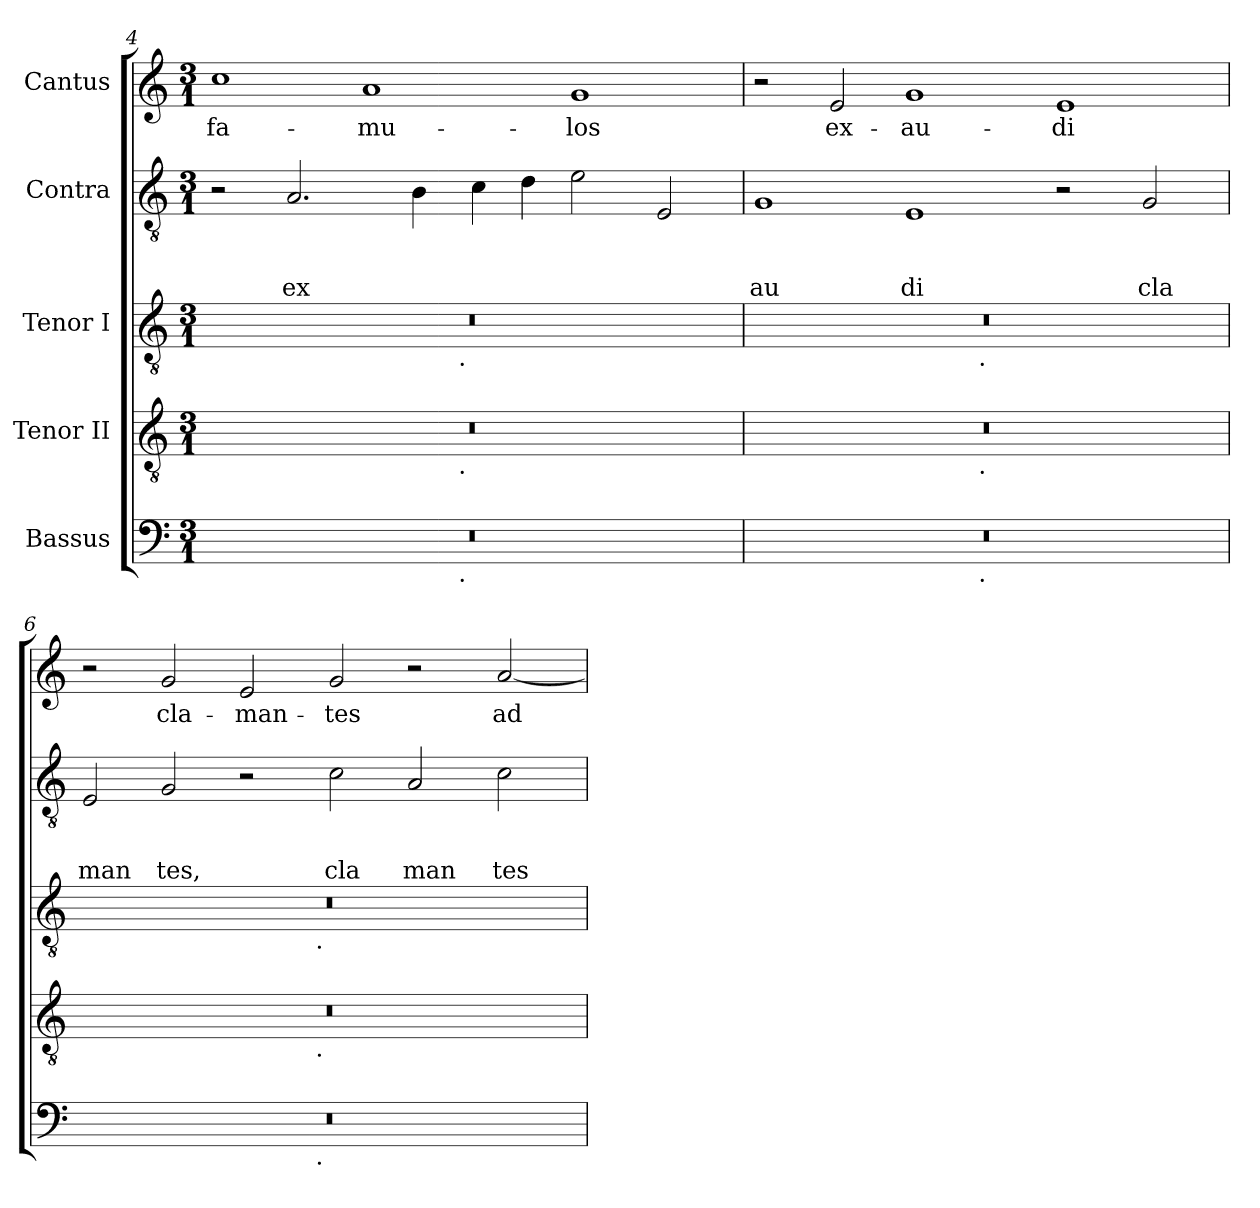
**kern	**kern	**kern	**kern	**text	**text	**text	**kern	**text
*part5	*part4	*part3	*part2	*part2	*part2	*part2	*part1	*part1
*staff5	*staff4	*staff3	*staff2	*staff2	*staff2	*staff2	*staff1	*staff1
*I"Bassus	*I"Tenor II	*I"Tenor I	*I"Contra	*	*	*	*I"Cantus	*
*clefF4	*clefGv2	*clefGv2	*clefGv2	*	*	*	*clefG2	*
*k[]	*k[]	*k[]	*k[]	*	*	*	*k[]	*
*C:	*C:	*C:	*C:	*	*	*	*C:	*
*M3/1	*M3/1	*M3/1	*M3/1	*	*	*	*M3/1	*
=4	=4	=4	=4	=4	=4	=4	=4	=4
!	!	!	!	!	!	!	!	!LO:LY:b
*^	*^	*^	*	*	*	*	*	*
0.r	1ryy	0.r	1ryy	0.r	1ryy	2r	.	.	.	1cc	fa-
!	!	!	!	!	!	!	!	!	!LO:LY:b	!	!
.	.	.	.	.	.	2.A/	.	.	ex	.	.
!	!	!	!	!	!	!	!	!	!	!	!LO:LY:b
.	4...ryy	.	4...ryy	.	4...ryy	.	.	.	.	1a	-mu-
.	.	.	.	.	.	4B\	.	.	.	.	.
!	!	!	!	!	!LO:TX:b:t=.	!	!	!	!	!	!
!	!	!	!LO:TX:b:t=.	!	!	!	!	!	!	!	!
!	!LO:TX:b:t=.	!	!	!	!	!	!	!	!	!	!
.	1ryy	.	1ryy	.	1ryy	.	.	.	.	.	.
.	.	.	.	.	.	4c\	.	.	.	.	.
.	.	.	.	.	.	4d\	.	.	.	.	.
!	!	!	!	!	!	!	!	!	!	!	!LO:LY:b
.	.	.	.	.	.	2e\	.	.	.	1g	-los
.	2ryy	.	2ryy	.	2ryy	.	.	.	.	.	.
.	.	.	.	.	.	2E/	.	.	.	.	.
.	32ryy	.	32ryy	.	32ryy	.	.	.	.	.	.
=5	=5	=5	=5	=5	=5	=5	=5	=5	=5	=5	=5
!	!	!	!	!	!	!	!	!	!LO:LY:b	!	!
0.r	1ryy	0.r	1ryy	0.r	1ryy	1G	.	.	au	2r	.
!	!	!	!	!	!	!	!	!	!	!	!LO:LY:b
.	.	.	.	.	.	.	.	.	.	2e/	ex-
!	!	!	!	!	!	!	!	!	!LO:LY:b	!	!LO:LY:b
.	4...ryy	.	4...ryy	.	4...ryy	1E	.	.	di	1g	-au-
!	!	!	!	!	!LO:TX:b:t=.	!	!	!	!	!	!
!	!	!	!LO:TX:b:t=.	!	!	!	!	!	!	!	!
!	!LO:TX:b:t=.	!	!	!	!	!	!	!	!	!	!
.	1ryy	.	1ryy	.	1ryy	.	.	.	.	.	.
!	!	!	!	!	!	!	!	!	!	!	!LO:LY:b
.	.	.	.	.	.	2r	.	.	.	1e	-di
.	2ryy	.	2ryy	.	2ryy	.	.	.	.	.	.
!	!	!	!	!	!	!	!	!	!LO:LY:b	!	!
.	.	.	.	.	.	2G/	.	.	cla	.	.
.	32ryy	.	32ryy	.	32ryy	.	.	.	.	.	.
!!LO:LB:g=z
=6	=6	=6	=6	=6	=6	=6	=6	=6	=6	=6	=6
!	!	!	!	!	!	!	!	!	!LO:LY:b	!	!
0.r	1ryy	0.r	1ryy	0.r	1ryy	2E/	.	.	man	2r	.
!	!	!	!	!	!	!	!	!	!LO:LY:b	!	!LO:LY:b
.	.	.	.	.	.	2G/	.	.	tes,	2g/	cla-
!	!	!	!	!	!	!	!	!	!	!	!LO:LY:b
.	4...ryy	.	4...ryy	.	4...ryy	2r	.	.	.	2e/	-man-
!	!	!	!	!	!LO:TX:b:t=.	!	!	!	!	!	!
!	!	!	!LO:TX:b:t=.	!	!	!	!	!	!	!	!
!	!LO:TX:b:t=.	!	!	!	!	!	!	!	!	!	!
.	1ryy	.	1ryy	.	1ryy	.	.	.	.	.	.
!	!	!	!	!	!	!	!	!	!LO:LY:b	!	!LO:LY:b
.	.	.	.	.	.	2c\	.	.	cla	2g/	-tes
!	!	!	!	!	!	!	!	!	!LO:LY:b	!	!
.	.	.	.	.	.	2A/	.	.	man	2r	.
.	2ryy	.	2ryy	.	2ryy	.	.	.	.	.	.
!	!	!	!	!	!	!	!	!	!LO:LY:b	!	!LO:LY:b
.	.	.	.	.	.	2c\	.	.	tes	[<2a/	ad
.	32ryy	.	32ryy	.	32ryy	.	.	.	.	.	.
*v	*v	*	*	*v	*v	*	*	*	*	*	*
*	*v	*v	*	*	*	*	*	*	*
=	=	=	=	=	=	=	=	=
*-	*-	*-	*-	*-	*-	*-	*-	*-
